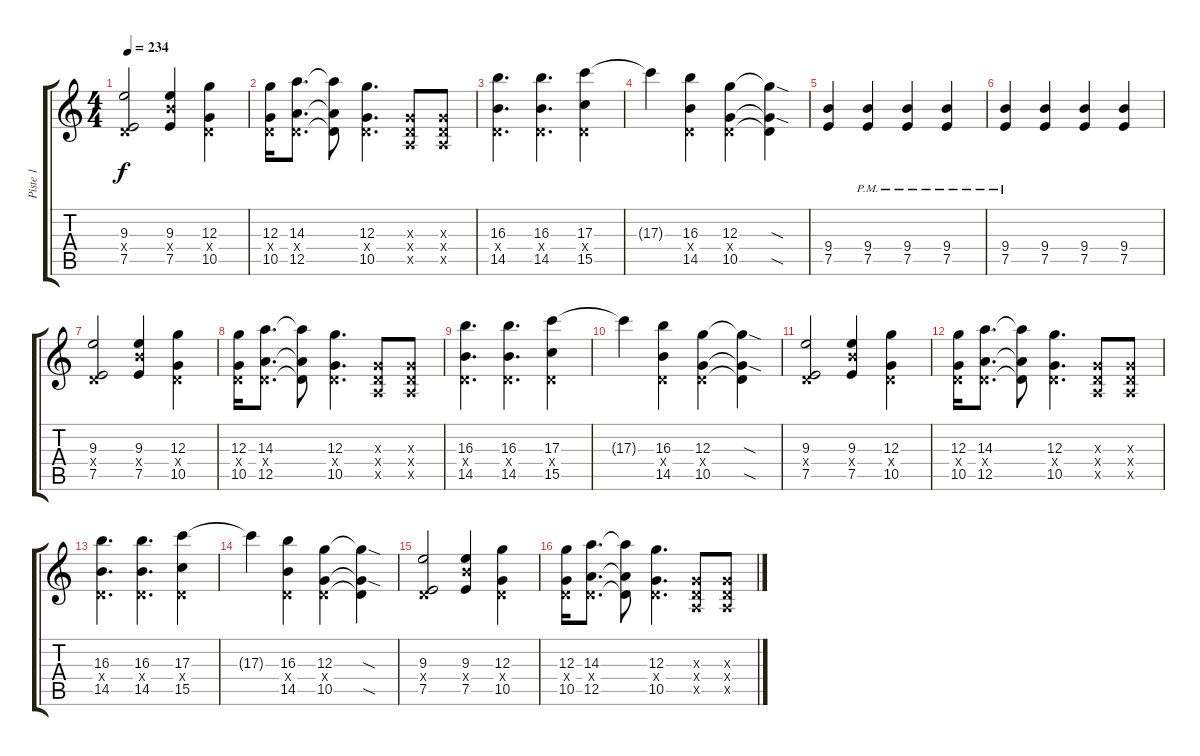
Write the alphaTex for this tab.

\track ("Piste 1" "Piste 1") {instrument distortionguitar}
\staff {score tabs}
\tuning (E4 B3 G3 D3 A2 E2) {hide}
\ts (4 4)
\tempo 234
\clef g2
\ks c
(9.3 0.4{x} 7.5).2{dy f} (9.3 9.4{x} 7.5).4 (12.3 0.4{x} 10.5).4 |
(12.3 0.4{x} 10.5).16 (14.3 0.4{x} 12.5).8{d} (14.3{t} 0.4{t} 12.5{t}).8 (12.3 0.4{x} 10.5).4{d} (0.3{x} 0.4{x} 0.5{x}).8 (0.3{x} 0.4{x} 0.5{x}).8 |
(16.3 0.4{x} 14.5).4{d} (16.3 0.4{x} 14.5).4{d} (17.3 0.4{x} 15.5).4 |
17.3{t}.4 (16.3 0.4{x} 14.5).4 (12.3 0.4{x} 10.5).4 (12.3{sod t} 0.4{t} 10.5{sod t}).4 |
(9.4 7.5).4 (9.4 7.5{pm}).4 (9.4 7.5{pm}).4 (9.4 7.5{pm}).4 |
(9.4 7.5{pm}).4 (9.4 7.5).4 (9.4 7.5).4 (9.4 7.5).4 |
(9.3 0.4{x} 7.5).2 (9.3 9.4{x} 7.5).4 (12.3 0.4{x} 10.5).4 |
(12.3 0.4{x} 10.5).16 (14.3 0.4{x} 12.5).8{d} (14.3{t} 0.4{t} 12.5{t}).8 (12.3 0.4{x} 10.5).4{d} (0.3{x} 0.4{x} 0.5{x}).8 (0.3{x} 0.4{x} 0.5{x}).8 |
(16.3 0.4{x} 14.5).4{d} (16.3 0.4{x} 14.5).4{d} (17.3 0.4{x} 15.5).4 |
17.3{t}.4 (16.3 0.4{x} 14.5).4 (12.3 0.4{x} 10.5).4 (12.3{sod t} 0.4{t} 10.5{sod t}).4 |
(9.3 0.4{x} 7.5).2 (9.3 9.4{x} 7.5).4 (12.3 0.4{x} 10.5).4 |
(12.3 0.4{x} 10.5).16 (14.3 0.4{x} 12.5).8{d} (14.3{t} 0.4{t} 12.5{t}).8 (12.3 0.4{x} 10.5).4{d} (0.3{x} 0.4{x} 0.5{x}).8 (0.3{x} 0.4{x} 0.5{x}).8 |
(16.3 0.4{x} 14.5).4{d} (16.3 0.4{x} 14.5).4{d} (17.3 0.4{x} 15.5).4 |
17.3{t}.4 (16.3 0.4{x} 14.5).4 (12.3 0.4{x} 10.5).4 (12.3{sod t} 0.4{t} 10.5{sod t}).4 |
(9.3 0.4{x} 7.5).2 (9.3 9.4{x} 7.5).4 (12.3 0.4{x} 10.5).4 |
(12.3 0.4{x} 10.5).16 (14.3 0.4{x} 12.5).8{d} (14.3{t} 0.4{t} 12.5{t}).8 (12.3 0.4{x} 10.5).4{d} (0.3{x} 0.4{x} 0.5{x}).8 (0.3{x} 0.4{x} 0.5{x}).8
